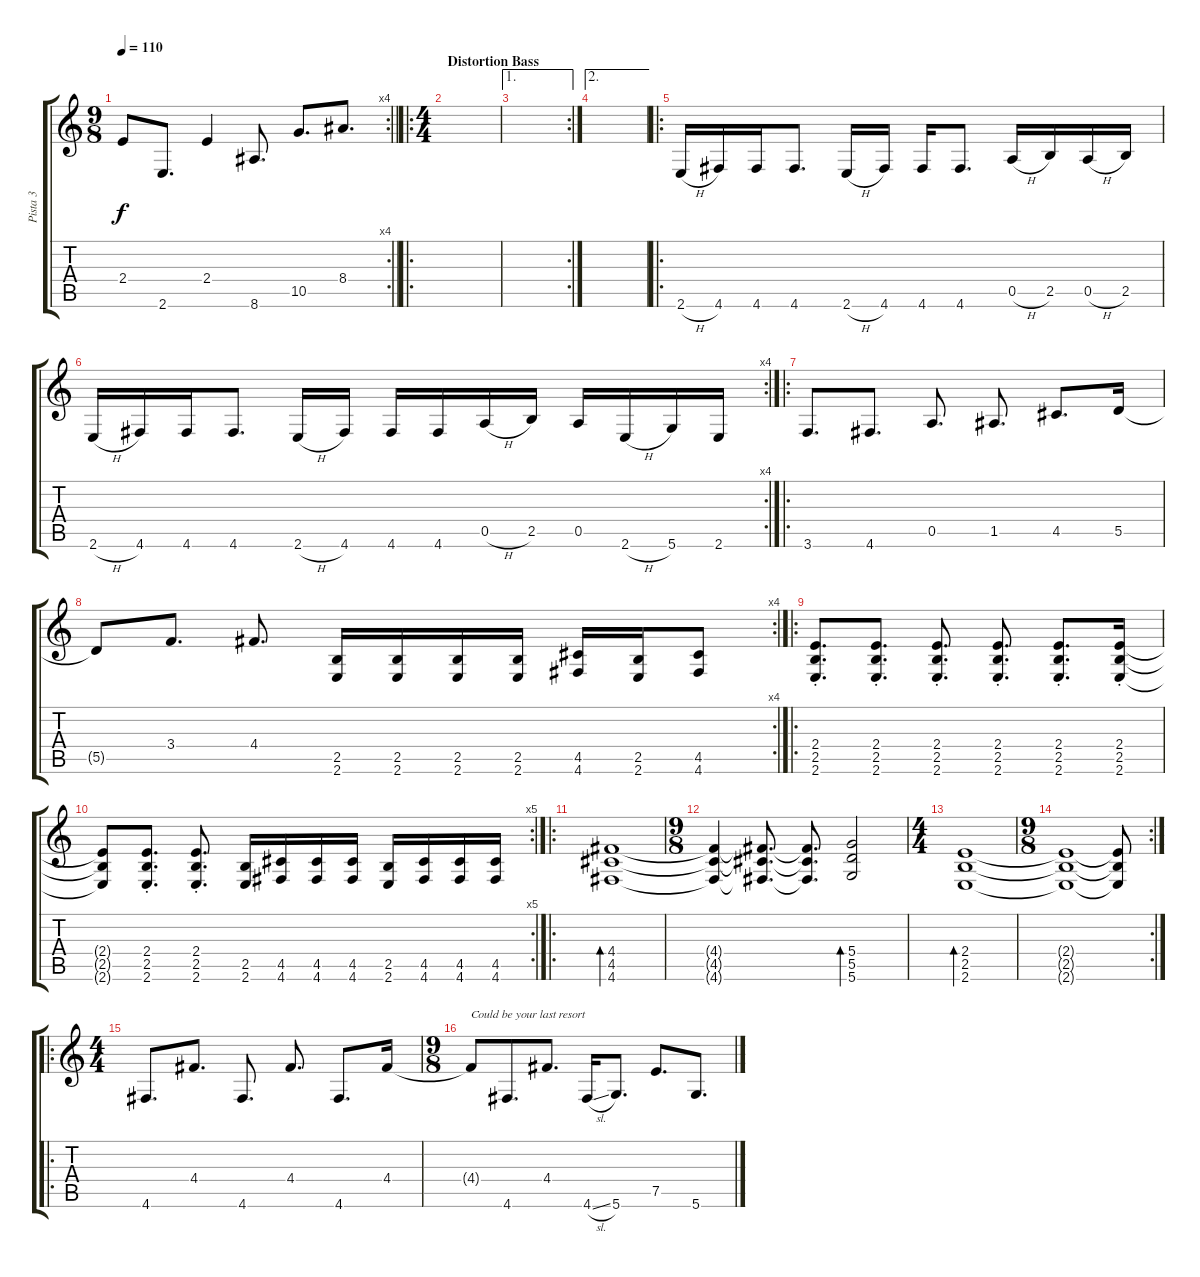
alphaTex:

\track ("Pista 3" "Pista 3") {instrument overdrivenguitar}
\staff {score tabs}
\tuning (E4 B3 G3 D3 A2 D2) {hide}
\rc 4
\ts (9 8)
\tempo 110
\clef g2
\barLineRight lightlight
\ks c
2.4{t}.8{dy f} 2.6.8{d} 2.4.4 8.6.8{d} 10.5.8{d} 8.4.8{d} |
\ro
\ts (4 4)
\section ("" "Distortion Bass")
|
\ae 1
\rc 2
|
\ae 2
|
\ro
2.6{h}.16{balance 8} 4.6.16 4.6.16 4.6.8{d} 2.6{h}.16 4.6.16 4.6.16 4.6.8{d} 0.5{h}.16 2.5.16 0.5{h}.16 2.5.16 |
\rc 4
2.6{h}.16 4.6.16 4.6.16 4.6.8{d} 2.6{h}.16 4.6.16 4.6.16 4.6.16 0.5{h}.16 2.5.16 0.5.16 2.6{h}.16 5.6.16 2.6.16 |
\ro
3.6.8{d} 4.6.8{d} 0.5.8{d} 1.5.8{d} 4.5.8{d} 5.5.16 |
\rc 4
5.5{t}.8 3.4.8{d} 4.4.8{d} (2.5 2.6).16 (2.5 2.6).16 (2.5 2.6).16 (2.5 2.6).16 (4.5 4.6).16 (2.5 2.6).16 (4.5 4.6).8 |
\ro
(2.4{st} 2.5{st} 2.6{st}).8{d} (2.4{st} 2.5{st} 2.6{st}).8{d} (2.4{st} 2.5{st} 2.6{st}).8{d} (2.4{st} 2.5{st} 2.6{st}).8{d} (2.4{st} 2.5{st} 2.6{st}).8{d} (2.4{st} 2.5{st} 2.6{st}).16 |
\rc 5
(2.4{t} 2.5{t} 2.6{t}).8 (2.4{st} 2.5{st} 2.6{st}).8{d} (2.4{st} 2.5{st} 2.6{st}).8{d} (2.5 2.6).16 (4.5 4.6).16 (4.5 4.6).16 (4.5 4.6).16 (2.5 2.6).16 (4.5 4.6).16 (4.5 4.6).16 (4.5 4.6).16 |
\ro
(4.4 4.5 4.6).1{bd 60} |
\ts (9 8)
(4.4{t} 4.5{t} 4.6{t}).4 (4.4{t} 4.5{t} 4.6{t}).8{d} (4.4{t} 4.5{t} 4.6{t}).8{d} (5.4 5.5 5.6).2{bd 60} |
\ts (4 4)
(2.4 2.5 2.6).1{bd 60} |
\rc 2
\ts (9 8)
(2.4{t} 2.5{t} 2.6{t}).1 (2.4{t} 2.5{t} 2.6{t}).8 |
\ro
\ts (4 4)
4.6.8{d} 4.4.8{d} 4.6.8{d} 4.4.8{d} 4.6.8{d} 4.4.16 |
\ts (9 8)
4.4{t}.8{txt "Could be your last resort"} 4.6.8{d} 4.4.8{d} 4.6{sl}.16 5.6.8{d} 7.5.8{d} 5.6.8{d}
